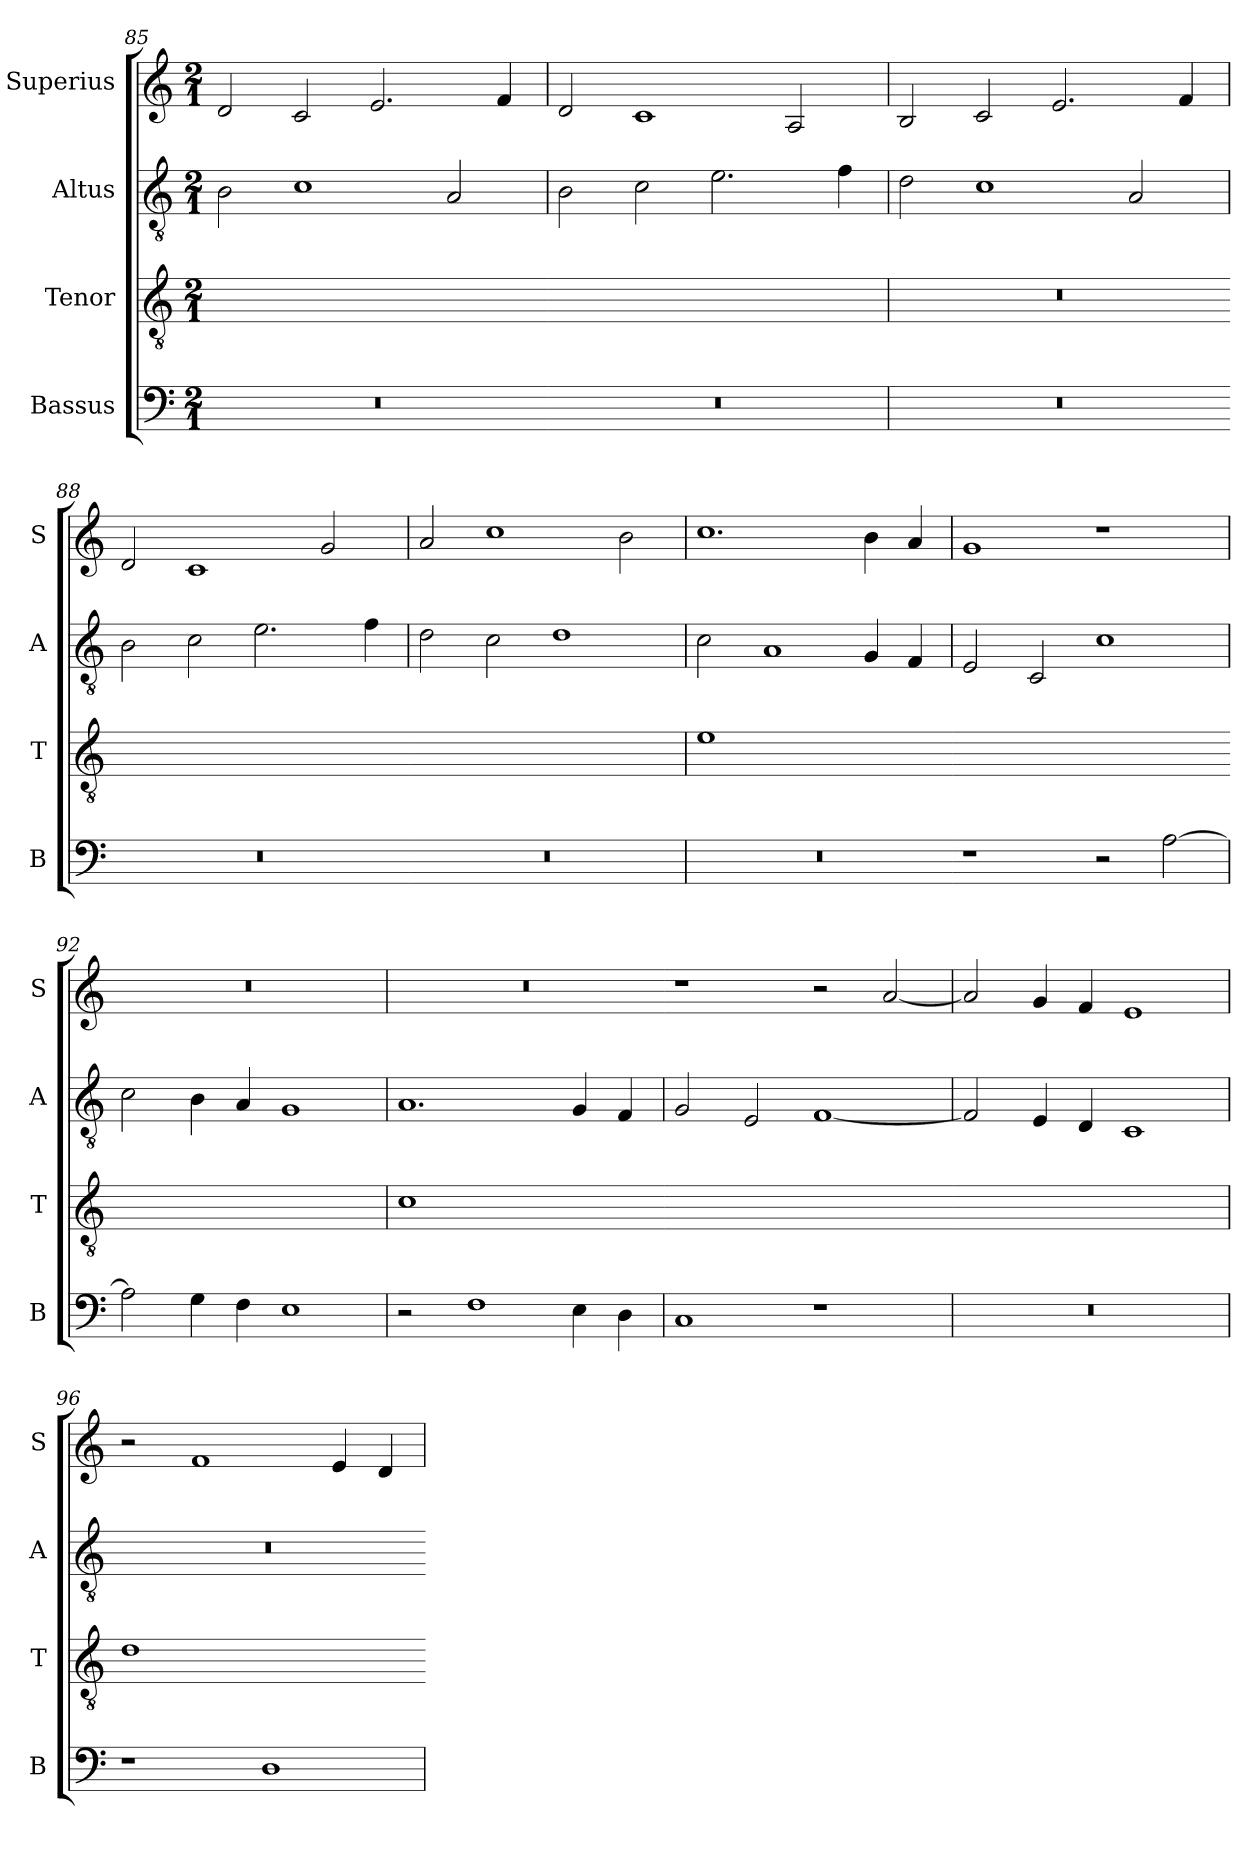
**kern	**kern	**kern	**kern
*part4	*part3	*part2	*part1
*staff4	*staff3	*staff2	*staff1
*I"Bassus	*I"Tenor	*I"Altus	*I"Superius
*I'B	*I'T	*I'A	*I'S
*clefF4	*clefGv2	*clefGv2	*clefG2
*k[]	*k[]	*k[]	*k[]
*M2/1	*M2/1	*M2/1	*M2/1
=85	=85	=85	=85
!	!LO:N:vis=1	!	!
0r	0ryy	2B	2d
.	.	1c	2c
.	.	.	2.e
.	.	2A	.
.	.	.	4f
=86	=86-	=86	=86
!	!LO:N:vis=1	!	!
0r	0ryy	2B	2d
.	.	2c	1c
.	.	2.e	.
.	.	.	2A
.	.	4f	.
=87	=87	=87	=87
!	!LO:N:vis=1	!	!
0r	0r	2d	2B
.	.	1c	2c
.	.	.	2.e
.	.	2A	.
.	.	.	4f
=88	=88-	=88	=88
!	!LO:N:vis=1	!	!
0r	0ryy	2B	2d
.	.	2c	1c
.	.	2.e	.
.	.	.	2g
.	.	4f	.
=89	=89-	=89	=89
!	!LO:N:vis=1	!	!
0r	0ryy	2d	2a
.	.	2c	1cc
.	.	1d	.
.	.	.	2b
=90	=90	=90	=90
!	!LO:N:vis=1	!	!
0r	[y0e	2c	1.cc
.	.	1A	.
.	.	4G	4b
.	.	4F	4a
=91	=91-	=91	=91
!	!LO:N:vis=1	!	!
1r	0eyy_	2E	1g
.	.	2C	.
2r	.	1c	1r
[2A	.	.	.
=92	=92-	=92	=92
!	!LO:N:vis=1	!	!
2A]	0eyy]	2c	0r
4G	.	4B	.
4F	.	4A	.
1E	.	1G	.
=93	=93	=93	=93
!	!LO:N:vis=1	!	!
2r	[y0c	1.A	0r
1F	.	.	.
4E	.	4G	.
4D	.	4F	.
=94	=94-	=94	=94
!	!LO:N:vis=1	!	!
1C	0cyy_	2G	1r
.	.	2E	.
1r	.	[1F	2r
.	.	.	[2a
=95	=95-	=95	=95
!	!LO:N:vis=1	!	!
0r	0cyy]	2F]	2a]
.	.	4E	4g
.	.	4D	4f
.	.	1C	1e
=96	=96	=96	=96
!	!LO:N:vis=1	!	!
1r	0d	0r	2r
.	.	.	1f
1D	.	.	.
.	.	.	4e
.	.	.	4d
=	=-	=	=
*-	*-	*-	*-
